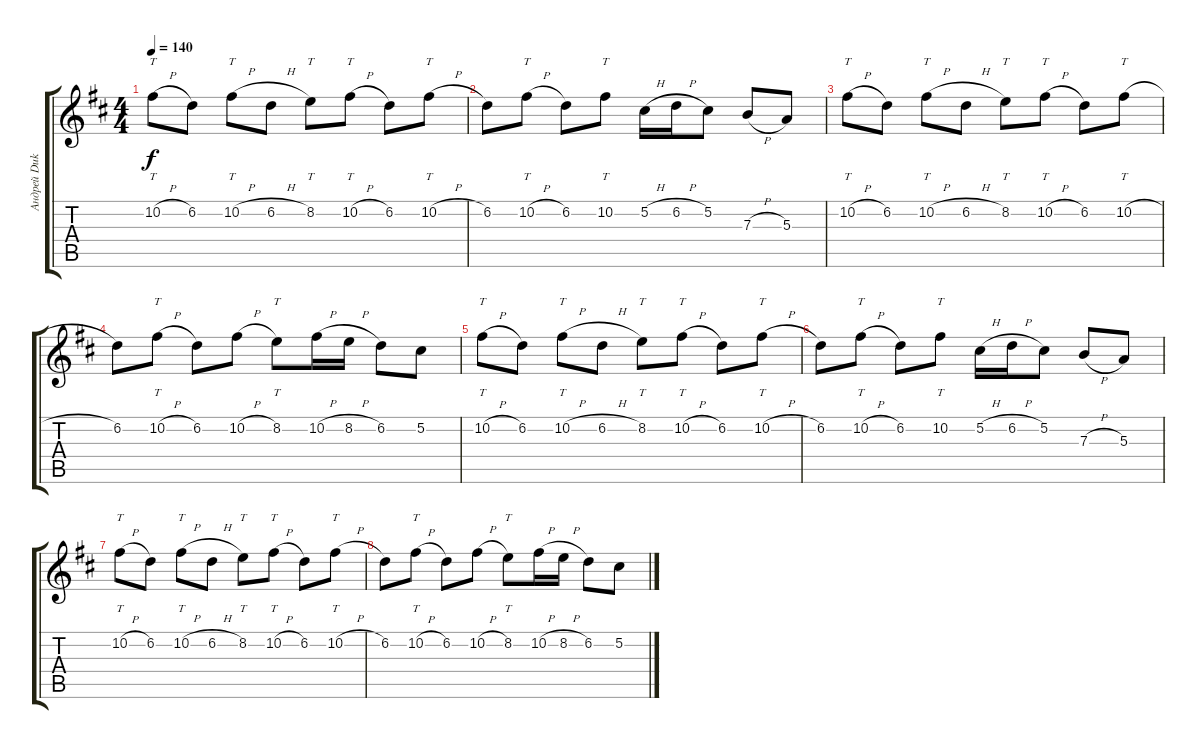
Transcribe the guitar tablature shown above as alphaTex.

\track ("Андрей Duke Анисимов" "Андрей Duk") {instrument distortionguitar}
\staff {score tabs}
\tuning (Db4 Ab3 E3 B2 Gb2 B1) {hide}
\ts (4 4)
\tempo 140
\clef g2
\ks bminor
10.2{h}.8{tt dy f} 6.2.8 10.2{h}.8{tt} 6.2{h}.8 8.2.8{tt} 10.2{h}.8{tt} 6.2.8 10.2{h}.8{tt} |
6.2.8 10.2{h}.8{tt} 6.2.8 10.2.8{tt} 5.2{h}.16 6.2{h}.16 5.2.8 7.3{h}.8 5.3.8 |
10.2{h}.8{tt} 6.2.8 10.2{h}.8{tt} 6.2{h}.8 8.2.8{tt} 10.2{h}.8{tt} 6.2.8 10.2{h}.8{tt} |
6.2.8 10.2{h}.8{tt} 6.2.8 10.2{h}.8 8.2.8{tt} 10.2{h}.16 8.2{h}.16 6.2.8 5.2.8 |
10.2{h}.8{tt} 6.2.8 10.2{h}.8{tt} 6.2{h}.8 8.2.8{tt} 10.2{h}.8{tt} 6.2.8 10.2{h}.8{tt} |
6.2.8 10.2{h}.8{tt} 6.2.8 10.2.8{tt} 5.2{h}.16 6.2{h}.16 5.2.8 7.3{h}.8 5.3.8 |
10.2{h}.8{tt} 6.2.8 10.2{h}.8{tt} 6.2{h}.8 8.2.8{tt} 10.2{h}.8{tt} 6.2.8 10.2{h}.8{tt} |
6.2.8 10.2{h}.8{tt} 6.2.8 10.2{h}.8 8.2.8{tt} 10.2{h}.16 8.2{h}.16 6.2.8 5.2.8
